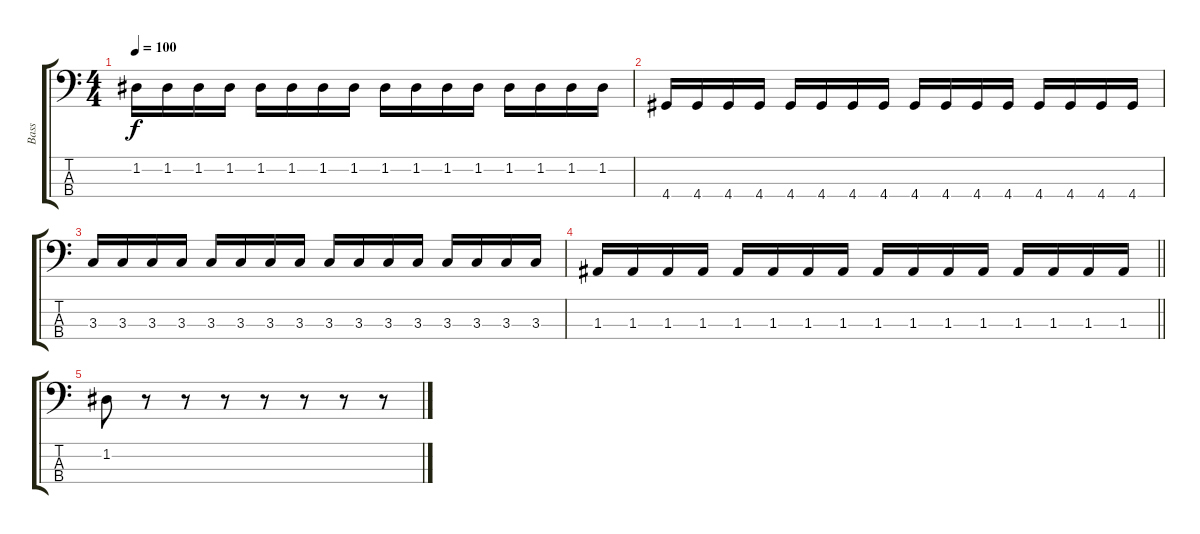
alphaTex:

\track ("Bass" "Bass") {instrument electricbasspick}
\staff {score tabs}
\tuning (G2 D2 A1 E1) {hide}
\ts (4 4)
\tempo 100
\clef f4
\ks c
1.2.16{dy f} 1.2.16 1.2.16 1.2.16 1.2.16 1.2.16 1.2.16 1.2.16 1.2.16 1.2.16 1.2.16 1.2.16 1.2.16 1.2.16 1.2.16 1.2.16 |
4.4.16 4.4.16 4.4.16 4.4.16 4.4.16 4.4.16 4.4.16 4.4.16 4.4.16 4.4.16 4.4.16 4.4.16 4.4.16 4.4.16 4.4.16 4.4.16 |
3.3.16 3.3.16 3.3.16 3.3.16 3.3.16 3.3.16 3.3.16 3.3.16 3.3.16 3.3.16 3.3.16 3.3.16 3.3.16 3.3.16 3.3.16 3.3.16 |
\barLineRight lightlight
1.3.16 1.3.16 1.3.16 1.3.16 1.3.16 1.3.16 1.3.16 1.3.16 1.3.16 1.3.16 1.3.16 1.3.16 1.3.16 1.3.16 1.3.16 1.3.16 |
1.2.8 r.8 r.8 r.8 r.8 r.8 r.8 r.8
